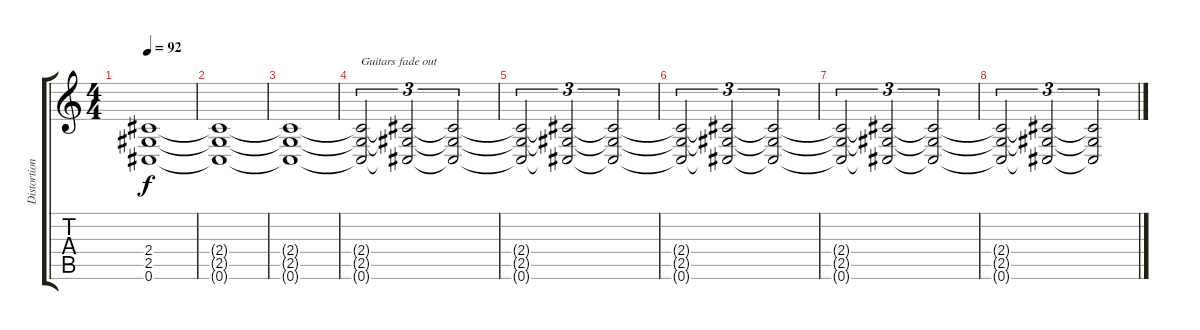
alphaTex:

\track ("Distortion Guitar 2" "Distortion") {instrument distortionguitar}
\staff {score tabs}
\tuning (Db4 Ab3 E3 B2 Gb2 Db2) {hide}
\ts (4 4)
\tempo 92
\clef g2
\ks c
(2.4 2.5 0.6).1{dy f} |
(2.4{t} 2.5{t} 0.6{t}).1 |
(2.4{t} 2.5{t} 0.6{t}).1 |
(2.4{t} 2.5{t} 0.6{t}).2{tu (3 2) txt "Guitars fade out" volume 14} (2.4{t} 2.5{t} 0.6{t}).2{tu (3 2) volume 13} (2.4{t} 2.5{t} 0.6{t}).2{tu (3 2) volume 12} |
(2.4{t} 2.5{t} 0.6{t}).2{tu (3 2) volume 11} (2.4{t} 2.5{t} 0.6{t}).2{tu (3 2) volume 10} (2.4{t} 2.5{t} 0.6{t}).2{tu (3 2) volume 9} |
(2.4{t} 2.5{t} 0.6{t}).2{tu (3 2) volume 8} (2.4{t} 2.5{t} 0.6{t}).2{tu (3 2) volume 7} (2.4{t} 2.5{t} 0.6{t}).2{tu (3 2) volume 6} |
(2.4{t} 2.5{t} 0.6{t}).2{tu (3 2) volume 5} (2.4{t} 2.5{t} 0.6{t}).2{tu (3 2) volume 4} (2.4{t} 2.5{t} 0.6{t}).2{tu (3 2) volume 3} |
(2.4{t} 2.5{t} 0.6{t}).2{tu (3 2) volume 2} (2.4{t} 2.5{t} 0.6{t}).2{tu (3 2) volume 1} (2.4{t} 2.5{t} 0.6{t}).2{tu (3 2) volume 0}
